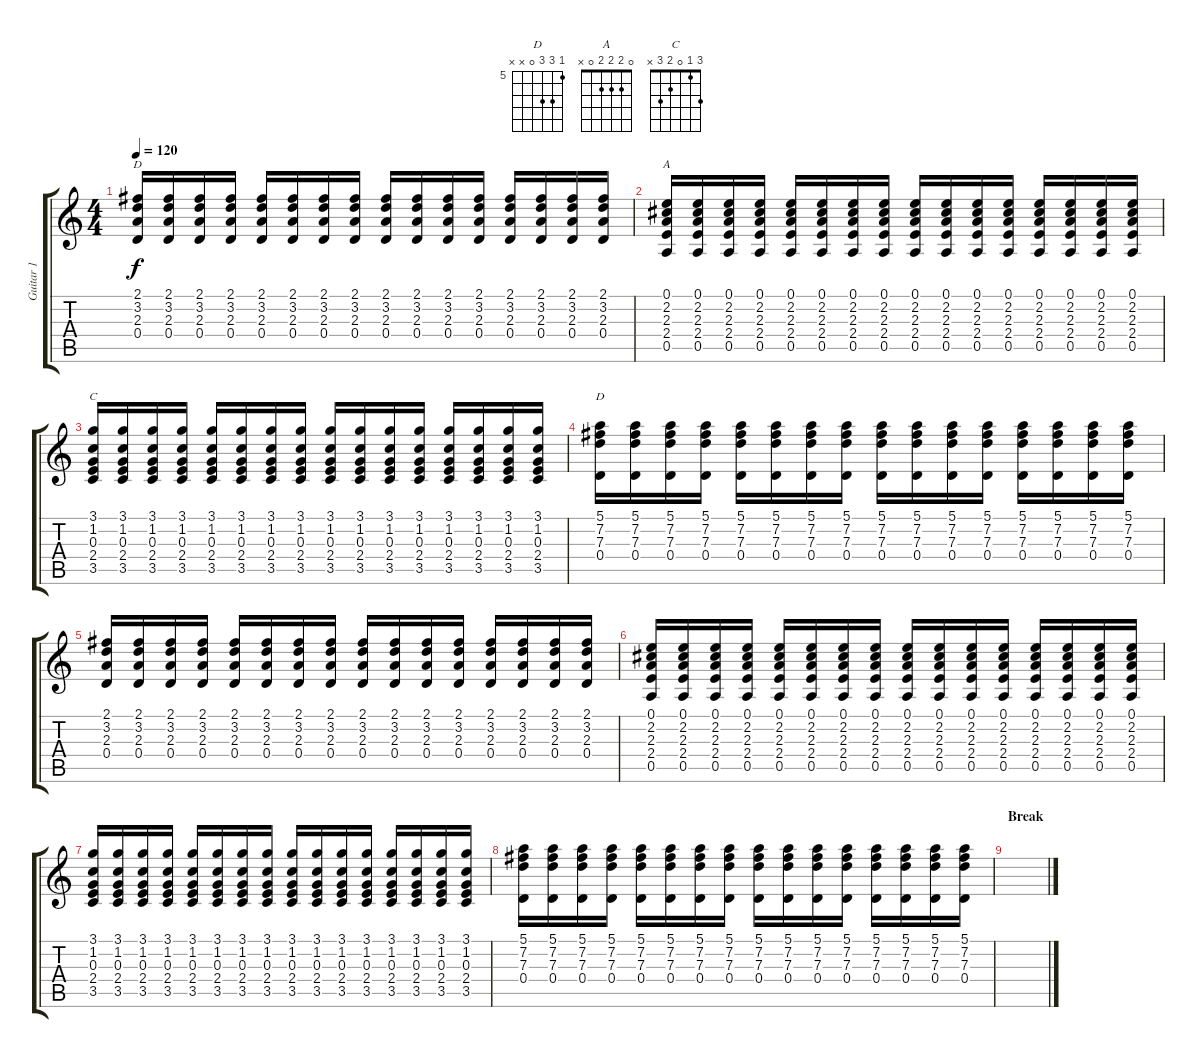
\track ("Guitar 1" "Guitar 1") {instrument electricguitarclean}
\staff {score tabs}
\tuning (E4 B3 G3 D3 A2 E2) {hide}
\chord ("D" 2 3 2 0 x x)
\chord ("A" 0 2 2 2 0 x)
\chord ("C" 3 1 0 2 3 x)
\chord ("D" 5 7 7 0 x x) {firstfret 5}
\ts (4 4)
\tempo 120
\clef g2
\ks c
(2.1 3.2 2.3 0.4).16{ch "D" dy f} (2.1 3.2 2.3 0.4).16 (2.1 3.2 2.3 0.4).16 (2.1 3.2 2.3 0.4).16 (2.1 3.2 2.3 0.4).16 (2.1 3.2 2.3 0.4).16 (2.1 3.2 2.3 0.4).16 (2.1 3.2 2.3 0.4).16 (2.1 3.2 2.3 0.4).16 (2.1 3.2 2.3 0.4).16 (2.1 3.2 2.3 0.4).16 (2.1 3.2 2.3 0.4).16 (2.1 3.2 2.3 0.4).16 (2.1 3.2 2.3 0.4).16 (2.1 3.2 2.3 0.4).16 (2.1 3.2 2.3 0.4).16 |
(0.1 2.2 2.3 2.4 0.5).16{ch "A"} (0.1 2.2 2.3 2.4 0.5).16 (0.1 2.2 2.3 2.4 0.5).16 (0.1 2.2 2.3 2.4 0.5).16 (0.1 2.2 2.3 2.4 0.5).16 (0.1 2.2 2.3 2.4 0.5).16 (0.1 2.2 2.3 2.4 0.5).16 (0.1 2.2 2.3 2.4 0.5).16 (0.1 2.2 2.3 2.4 0.5).16 (0.1 2.2 2.3 2.4 0.5).16 (0.1 2.2 2.3 2.4 0.5).16 (0.1 2.2 2.3 2.4 0.5).16 (0.1 2.2 2.3 2.4 0.5).16 (0.1 2.2 2.3 2.4 0.5).16 (0.1 2.2 2.3 2.4 0.5).16 (0.1 2.2 2.3 2.4 0.5).16 |
(3.1 1.2 0.3 2.4 3.5).16{ch "C"} (3.1 1.2 0.3 2.4 3.5).16 (3.1 1.2 0.3 2.4 3.5).16 (3.1 1.2 0.3 2.4 3.5).16 (3.1 1.2 0.3 2.4 3.5).16 (3.1 1.2 0.3 2.4 3.5).16 (3.1 1.2 0.3 2.4 3.5).16 (3.1 1.2 0.3 2.4 3.5).16 (3.1 1.2 0.3 2.4 3.5).16 (3.1 1.2 0.3 2.4 3.5).16 (3.1 1.2 0.3 2.4 3.5).16 (3.1 1.2 0.3 2.4 3.5).16 (3.1 1.2 0.3 2.4 3.5).16 (3.1 1.2 0.3 2.4 3.5).16 (3.1 1.2 0.3 2.4 3.5).16 (3.1 1.2 0.3 2.4 3.5).16 |
(5.1 7.2 7.3 0.4).16{ch "D"} (5.1 7.2 7.3 0.4).16 (5.1 7.2 7.3 0.4).16 (5.1 7.2 7.3 0.4).16 (5.1 7.2 7.3 0.4).16 (5.1 7.2 7.3 0.4).16 (5.1 7.2 7.3 0.4).16 (5.1 7.2 7.3 0.4).16 (5.1 7.2 7.3 0.4).16 (5.1 7.2 7.3 0.4).16 (5.1 7.2 7.3 0.4).16 (5.1 7.2 7.3 0.4).16 (5.1 7.2 7.3 0.4).16 (5.1 7.2 7.3 0.4).16 (5.1 7.2 7.3 0.4).16 (5.1 7.2 7.3 0.4).16 |
(2.1 3.2 2.3 0.4).16 (2.1 3.2 2.3 0.4).16 (2.1 3.2 2.3 0.4).16 (2.1 3.2 2.3 0.4).16 (2.1 3.2 2.3 0.4).16 (2.1 3.2 2.3 0.4).16 (2.1 3.2 2.3 0.4).16 (2.1 3.2 2.3 0.4).16 (2.1 3.2 2.3 0.4).16 (2.1 3.2 2.3 0.4).16 (2.1 3.2 2.3 0.4).16 (2.1 3.2 2.3 0.4).16 (2.1 3.2 2.3 0.4).16 (2.1 3.2 2.3 0.4).16 (2.1 3.2 2.3 0.4).16 (2.1 3.2 2.3 0.4).16 |
(0.1 2.2 2.3 2.4 0.5).16 (0.1 2.2 2.3 2.4 0.5).16 (0.1 2.2 2.3 2.4 0.5).16 (0.1 2.2 2.3 2.4 0.5).16 (0.1 2.2 2.3 2.4 0.5).16 (0.1 2.2 2.3 2.4 0.5).16 (0.1 2.2 2.3 2.4 0.5).16 (0.1 2.2 2.3 2.4 0.5).16 (0.1 2.2 2.3 2.4 0.5).16 (0.1 2.2 2.3 2.4 0.5).16 (0.1 2.2 2.3 2.4 0.5).16 (0.1 2.2 2.3 2.4 0.5).16 (0.1 2.2 2.3 2.4 0.5).16 (0.1 2.2 2.3 2.4 0.5).16 (0.1 2.2 2.3 2.4 0.5).16 (0.1 2.2 2.3 2.4 0.5).16 |
(3.1 1.2 0.3 2.4 3.5).16 (3.1 1.2 0.3 2.4 3.5).16 (3.1 1.2 0.3 2.4 3.5).16 (3.1 1.2 0.3 2.4 3.5).16 (3.1 1.2 0.3 2.4 3.5).16 (3.1 1.2 0.3 2.4 3.5).16 (3.1 1.2 0.3 2.4 3.5).16 (3.1 1.2 0.3 2.4 3.5).16 (3.1 1.2 0.3 2.4 3.5).16 (3.1 1.2 0.3 2.4 3.5).16 (3.1 1.2 0.3 2.4 3.5).16 (3.1 1.2 0.3 2.4 3.5).16 (3.1 1.2 0.3 2.4 3.5).16 (3.1 1.2 0.3 2.4 3.5).16 (3.1 1.2 0.3 2.4 3.5).16 (3.1 1.2 0.3 2.4 3.5).16 |
(5.1 7.2 7.3 0.4).16 (5.1 7.2 7.3 0.4).16 (5.1 7.2 7.3 0.4).16 (5.1 7.2 7.3 0.4).16 (5.1 7.2 7.3 0.4).16 (5.1 7.2 7.3 0.4).16 (5.1 7.2 7.3 0.4).16 (5.1 7.2 7.3 0.4).16 (5.1 7.2 7.3 0.4).16 (5.1 7.2 7.3 0.4).16 (5.1 7.2 7.3 0.4).16 (5.1 7.2 7.3 0.4).16 (5.1 7.2 7.3 0.4).16 (5.1 7.2 7.3 0.4).16 (5.1 7.2 7.3 0.4).16 (5.1 7.2 7.3 0.4).16 |
\section ("" "Break")
